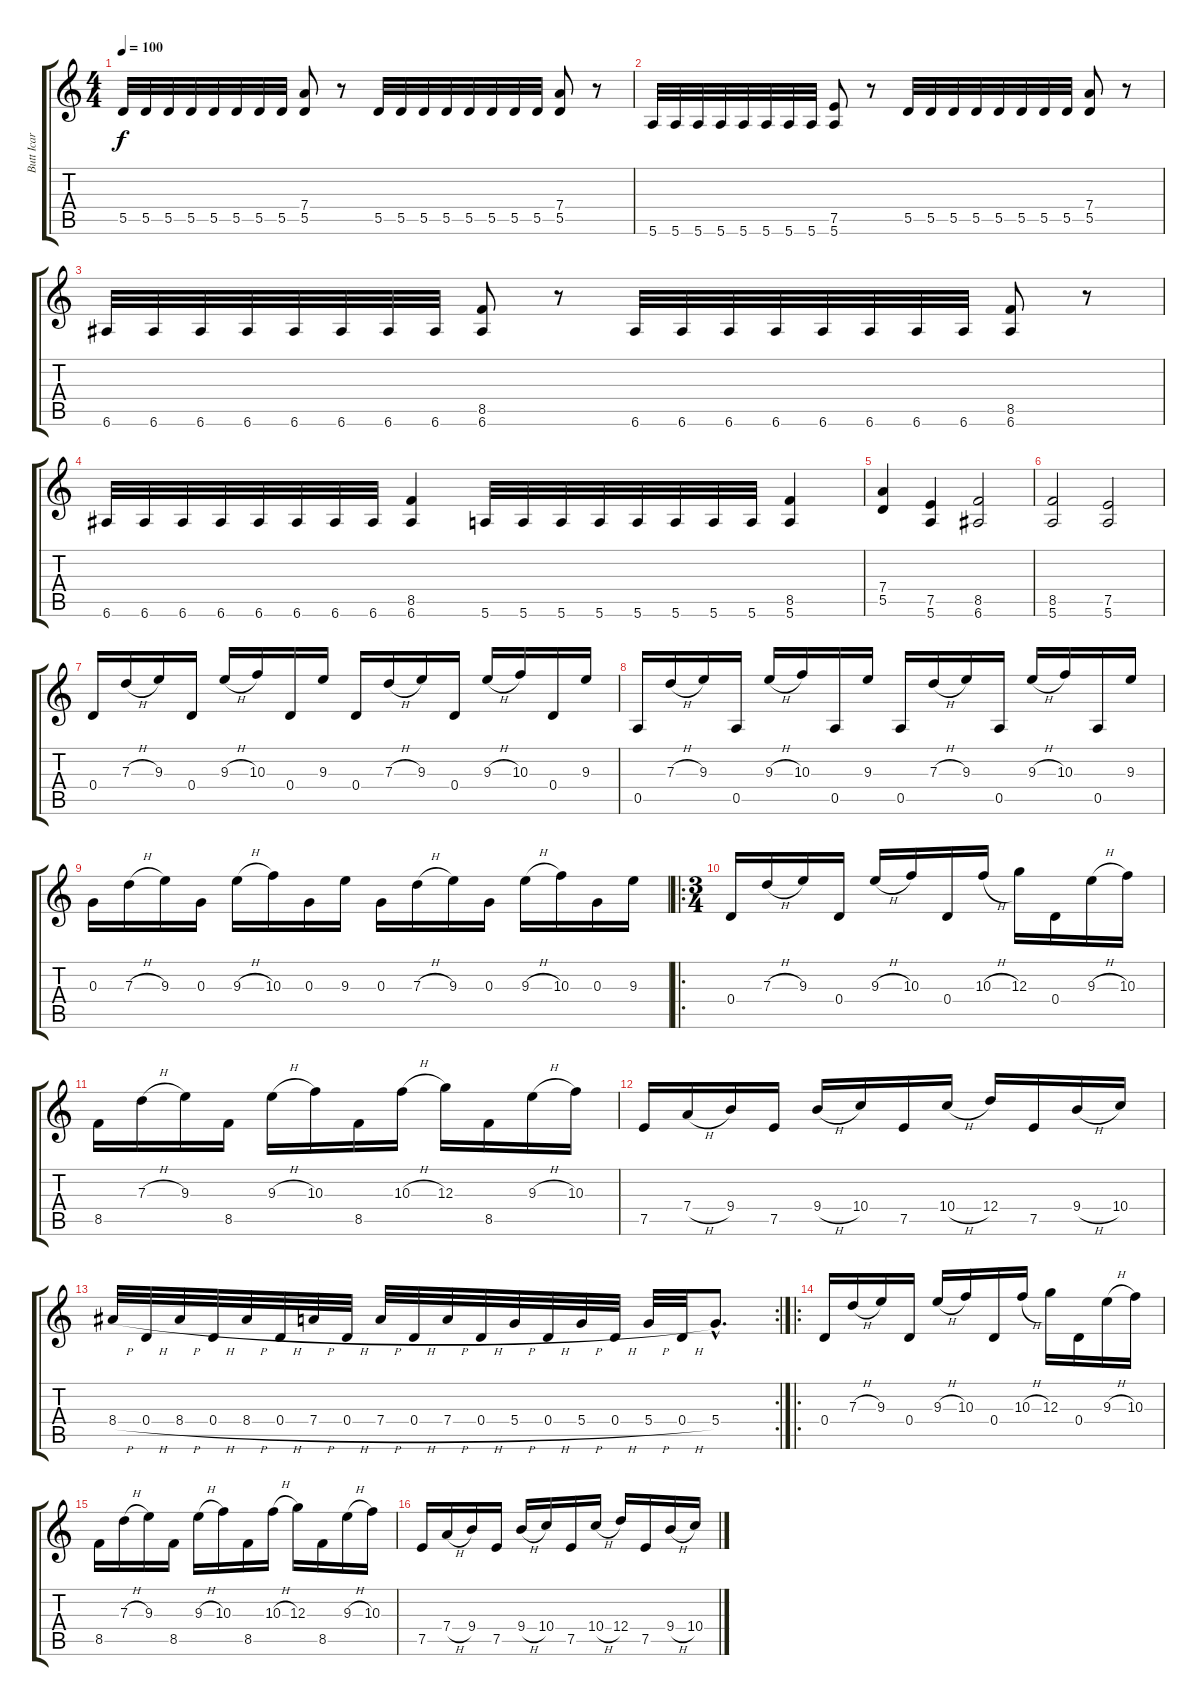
\track ("Butt Icar" "Butt Icar") {instrument distortionguitar}
\staff {score tabs}
\tuning (E4 B3 G3 D3 A2 E2) {hide}
\ts (4 4)
\tempo 100
\clef g2
\ks c
5.5.32{dy f} 5.5.32 5.5.32 5.5.32 5.5.32 5.5.32 5.5.32 5.5.32 (7.4 5.5).8 r.8 5.5.32 5.5.32 5.5.32 5.5.32 5.5.32 5.5.32 5.5.32 5.5.32 (7.4 5.5).8 r.8 |
5.6.32 5.6.32 5.6.32 5.6.32 5.6.32 5.6.32 5.6.32 5.6.32 (7.5 5.6).8 r.8 5.5.32 5.5.32 5.5.32 5.5.32 5.5.32 5.5.32 5.5.32 5.5.32 (7.4 5.5).8 r.8 |
6.6.32 6.6.32 6.6.32 6.6.32 6.6.32 6.6.32 6.6.32 6.6.32 (8.5 6.6).8 r.8 6.6.32 6.6.32 6.6.32 6.6.32 6.6.32 6.6.32 6.6.32 6.6.32 (8.5 6.6).8 r.8 |
6.6.32 6.6.32 6.6.32 6.6.32 6.6.32 6.6.32 6.6.32 6.6.32 (8.5 6.6).4 5.6.32 5.6.32 5.6.32 5.6.32 5.6.32 5.6.32 5.6.32 5.6.32 (8.5 5.6).4 |
(7.4 5.5).4 (7.5 5.6).4 (8.5 6.6).2 |
(8.5 5.6).2 (7.5 5.6).2 |
0.4.16 7.3{h}.16 9.3.16 0.4.16 9.3{h}.16 10.3.16 0.4.16 9.3.16 0.4.16 7.3{h}.16 9.3.16 0.4.16 9.3{h}.16 10.3.16 0.4.16 9.3.16 |
0.5.16 7.3{h}.16 9.3.16 0.5.16 9.3{h}.16 10.3.16 0.5.16 9.3.16 0.5.16 7.3{h}.16 9.3.16 0.5.16 9.3{h}.16 10.3.16 0.5.16 9.3.16 |
0.3.16 7.3{h}.16 9.3.16 0.3.16 9.3{h}.16 10.3.16 0.3.16 9.3.16 0.3.16 7.3{h}.16 9.3.16 0.3.16 9.3{h}.16 10.3.16 0.3.16 9.3.16 |
\ro
\ts (3 4)
0.4.16 7.3{h}.16 9.3.16 0.4.16 9.3{h}.16 10.3.16 0.4.16 10.3{h}.16 12.3.16 0.4.16 9.3{h}.16 10.3.16 |
8.5.16 7.3{h}.16 9.3.16 8.5.16 9.3{h}.16 10.3.16 8.5.16 10.3{h}.16 12.3.16 8.5.16 9.3{h}.16 10.3.16 |
7.5.16 7.4{h}.16 9.4.16 7.5.16 9.4{h}.16 10.4.16 7.5.16 10.4{h}.16 12.4.16 7.5.16 9.4{h}.16 10.4.16 |
\rc 2
8.4{h}.32 0.4{h}.32 8.4{h}.32 0.4{h}.32 8.4{h}.32 0.4{h}.32 7.4{h}.32 0.4{h}.32 7.4{h}.32 0.4{h}.32 7.4{h}.32 0.4{h}.32 5.4{h}.32 0.4{h}.32 5.4{h}.32 0.4{h}.32 5.4{h}.32 0.4{h}.32 5.4{hac}.8{d} |
\ro
0.4.16 7.3{h}.16 9.3.16 0.4.16 9.3{h}.16 10.3.16 0.4.16 10.3{h}.16 12.3.16 0.4.16 9.3{h}.16 10.3.16 |
8.5.16 7.3{h}.16 9.3.16 8.5.16 9.3{h}.16 10.3.16 8.5.16 10.3{h}.16 12.3.16 8.5.16 9.3{h}.16 10.3.16 |
7.5.16 7.4{h}.16 9.4.16 7.5.16 9.4{h}.16 10.4.16 7.5.16 10.4{h}.16 12.4.16 7.5.16 9.4{h}.16 10.4.16
